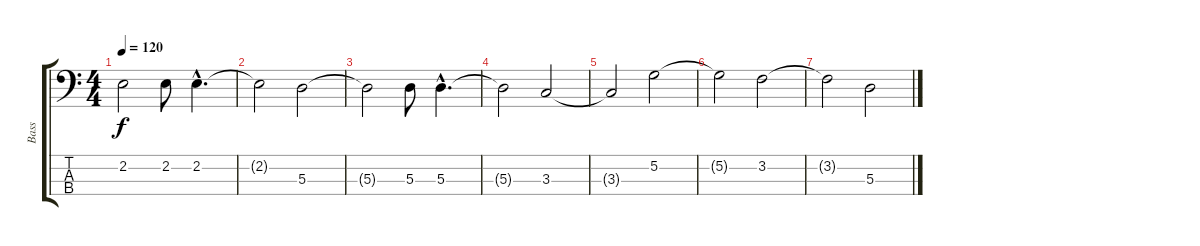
\track ("Bass" "Bass") {instrument electricbassfinger}
\staff {score tabs}
\tuning (G2 D2 A1 E1) {hide}
\ts (4 4)
\tempo 120
\clef f4
\ks c
2.2{t}.2{dy f} 2.2.8{volume 10} 2.2{hac}.4{d volume 9} |
2.2{t}.2 5.3.2{volume 8} |
5.3{t}.2 5.3.8{volume 7} 5.3{hac}.4{d volume 6} |
5.3{t}.2 3.3.2{volume 5} |
3.3{t}.2 5.2.2{volume 4} |
5.2{t}.2 3.2.2{volume 3} |
3.2{t}.2 5.3.2{volume 2}
